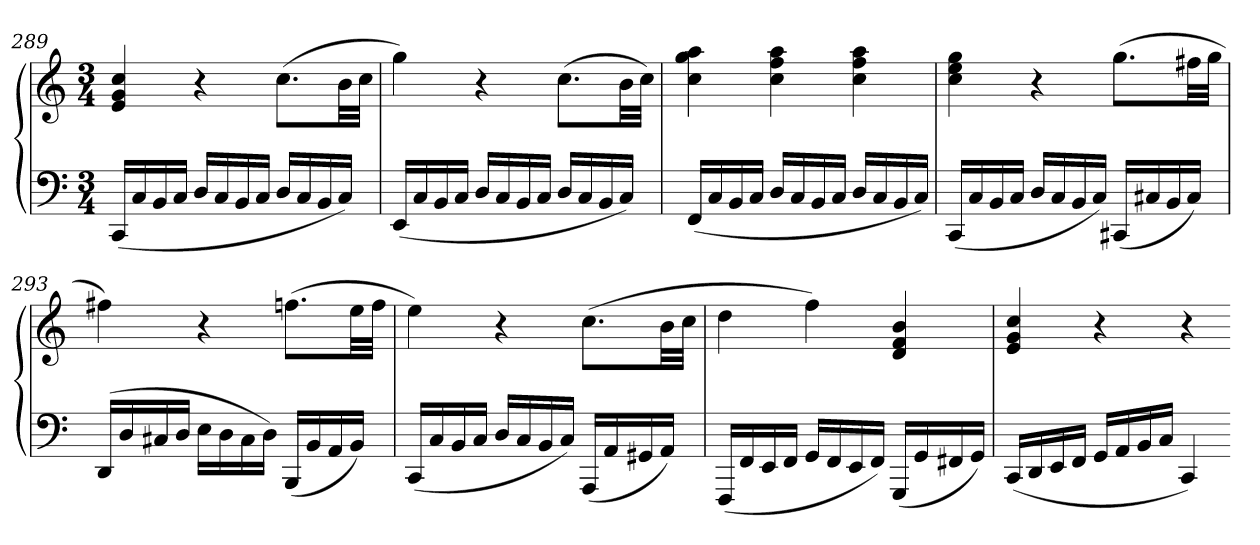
**kern	**kern
*part1	*part1
*staff2	*staff1
*clefF4	*clefG2
*k[]	*k[]
*C:	*C:
*M3/4	*M3/4
=289	=289
(16CCLL	4e 4g 4cc
16C	.
16BB	.
16CJJ	.
16DLL	4r
16C	.
16BB	.
16CJJ	.
16DLL	(8.ccL
16C	.
16BB	.
16CJJ)	32bLL
.	32ccJJJ
=290	=290
(16EELL	4gg)
16C	.
16BB	.
16CJJ	.
16DLL	4r
16C	.
16BB	.
16CJJ	.
16DLL	(8.ccL
16C	.
16BB	.
16CJJ)	32bLL
.	32ccJJJ)
=291	=291
(16FFLL	4cc 4gg 4aa
16C	.
16BB	.
16CJJ	.
16DLL	4cc 4ff 4aa
16C	.
16BB	.
16CJJ	.
16DLL	4cc 4ff 4aa
16C	.
16BB	.
16CJJ)	.
=292	=292
(16CCLL	4cc 4ee 4gg
16C	.
16BB	.
16CJJ	.
16DLL	4r
16C	.
16BB	.
16CJJ)	.
(16CC#XLL	(8.ggL
16C#X	.
16BB	.
16C#JJ)	32ff#XLL
.	32ggJJJ
=293	=293
(16DDLL	4ff#X)
16D	.
16C#X	.
16DJJ	.
16ELL	4r
16D	.
16C#	.
16DJJ)	.
(16BBBLL	(8.ffnL
16BB	.
16AA	.
16BBJJ)	32eeLL
.	32ffJJJ
=294	=294
(16CCLL	4ee)
16C	.
16BB	.
16CJJ	.
16DLL	4r
16C	.
16BB	.
16CJJ)	.
(16AAALL	(8.ccL
16AA	.
16GG#X	.
16AAJJ)	32bLL
.	32ccJJJ
=295	=295
(16FFFLL	4dd
16FF	.
16EE	.
16FFJJ	.
16GGLL	4ff)
16FF	.
16EE	.
16FFJJ)	.
(16GGGLL	4d 4f 4b
16GG	.
16FF#X	.
16GGJJ)	.
=296	=296
(16CCLL	4e 4g 4cc
16DD	.
16EE	.
16FFJJ	.
16GGLL	4r
16AA	.
16BB	.
16CJJ	.
4CC)	4r
=-	=-
*-	*-
